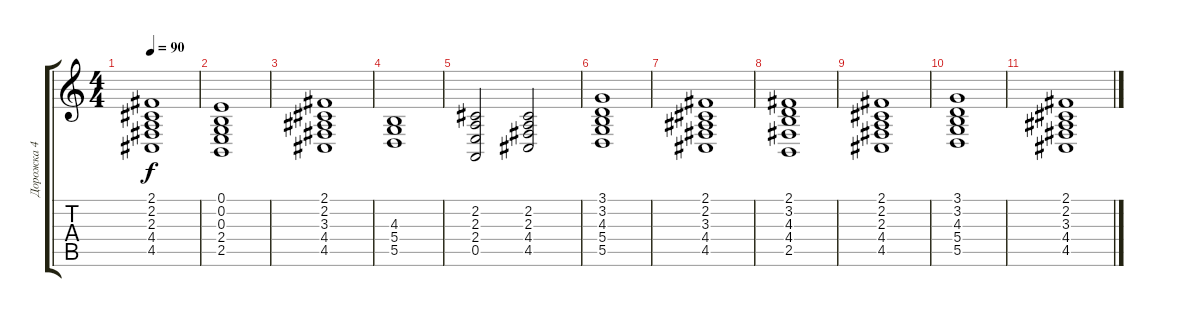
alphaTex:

\track ("Дорожка 4" "Дорожка 4") {instrument pad8sweep}
\staff {score tabs}
\tuning (E4 B3 G3 D3 A2 E2) {hide}
\ts (4 4)
\tempo 90
\clef g2
\ks c
(2.1 2.2 2.3 4.4 4.5).1{dy f} |
(0.1 0.2 0.3 2.4 2.5).1 |
(2.1 2.2 3.3 4.4 4.5).1 |
(4.3 5.4 5.5).1 |
(2.2 2.3 2.4 0.5).2 (2.2 2.3 4.4 4.5).2 |
(3.1 3.2 4.3 5.4 5.5).1 |
(2.1 2.2 3.3 4.4 4.5).1 |
(2.1 3.2 4.3 4.4 2.5).1 |
(2.1 2.2 2.3 4.4 4.5).1 |
(3.1 3.2 4.3 5.4 5.5).1 |
(2.1 2.2 3.3 4.4 4.5).1
